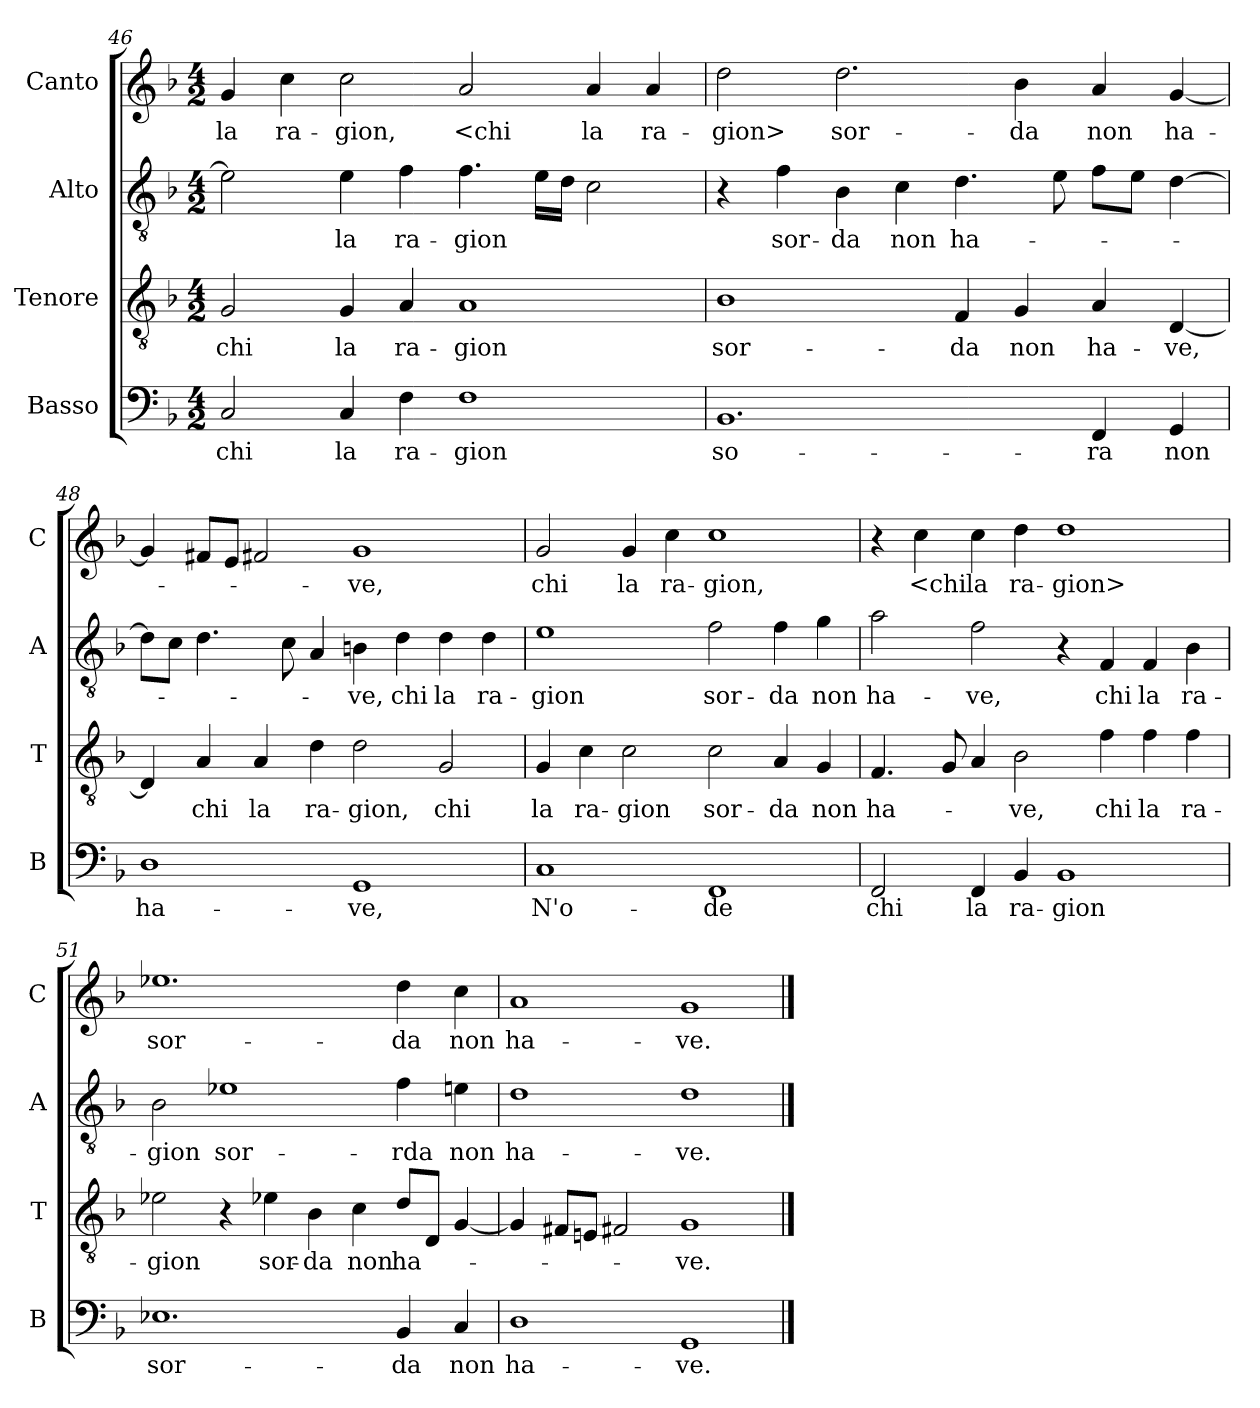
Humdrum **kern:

**kern	**text	**kern	**text	**kern	**text	**kern	**text
*part4	*part4	*part3	*part3	*part2	*part2	*part1	*part1
*staff4	*staff4	*staff3	*staff3	*staff2	*staff2	*staff1	*staff1
*I"Basso	*	*I"Tenore	*	*I"Alto	*	*I"Canto	*
*I'B	*	*I'T	*	*I'A	*	*I'C	*
*clefF4	*	*clefGv2	*	*clefGv2	*	*clefG2	*
*k[b-]	*	*k[b-]	*	*k[b-]	*	*k[b-]	*
*d:	*	*d:	*	*d:	*	*d:	*
*M4/2	*	*M4/2	*	*M4/2	*	*M4/2	*
=46	=46	=46	=46	=46	=46	=46	=46
2C	chi	2G	chi	2e]	.	4g	la
.	.	.	.	.	.	4cc	ra-
4C	la	4G	la	4e	la	2cc	-gion,
4F	ra-	4A	ra-	4f	ra-	.	.
1F	-gion	1A	-gion	4.f	-gion	2a	<chi
.	.	.	.	16eLL	.	.	.
.	.	.	.	16dJJ	.	.	.
.	.	.	.	2c	.	4a	la
.	.	.	.	.	.	4a	ra-
=47	=47	=47	=47	=47	=47	=47	=47
1.BB-	so-	1B-	sor-	4r	.	2dd	-gion>
.	.	.	.	4f	sor-	.	.
.	.	.	.	4B-	-da	2.dd	sor-
.	.	.	.	4c	non	.	.
.	.	4F	-da	4.d	ha-	.	.
.	.	4G	non	.	.	4b-	-da
.	.	.	.	8e	.	.	.
4FF	-ra	4A	ha-	8fL	.	4a	non
.	.	.	.	8eJ	.	.	.
4GG	non	[4D	-ve,	[4d	.	[4g	ha-
=48	=48	=48	=48	=48	=48	=48	=48
1D	ha-	4D]	.	8dL]	.	4g]	.
.	.	.	.	8cJ	.	.	.
.	.	4A	chi	4.d	.	8f#XL	.
.	.	.	.	.	.	8eJ	.
.	.	4A	la	.	.	2f#X	.
.	.	.	.	8c	.	.	.
.	.	4d	ra-	4A	.	.	.
1GG	-ve,	2d	-gion,	4Bn	-ve,	1g	-ve,
.	.	.	.	4d	chi	.	.
.	.	2G	chi	4d	la	.	.
.	.	.	.	4d	ra-	.	.
=49	=49	=49	=49	=49	=49	=49	=49
1C	N'o-	4G	la	1e	-gion	2g	chi
.	.	4c	ra-	.	.	.	.
.	.	2c	-gion	.	.	4g	la
.	.	.	.	.	.	4cc	ra-
1FF	-de	2c	sor-	2f	sor-	1cc	-gion,
.	.	4A	-da	4f	-da	.	.
.	.	4G	non	4g	non	.	.
=50	=50	=50	=50	=50	=50	=50	=50
2FF	chi	4.F	ha-	2a	ha-	4r	.
.	.	.	.	.	.	4cc	<chi
.	.	8G	.	.	.	.	.
4FF	la	4A	.	2f	-ve,	4cc	la
4BB-	ra-	2B-	-ve,	.	.	4dd	ra-
1BB-	-gion	.	.	4r	.	1dd	-gion>
.	.	4f	chi	4F	chi	.	.
.	.	4f	la	4F	la	.	.
.	.	4f	ra-	4B-	ra-	.	.
=51	=51	=51	=51	=51	=51	=51	=51
1.E-X	sor-	2e-X	-gion	2B-	-gion	1.ee-X	sor-
.	.	4r	.	1e-X	sor-	.	.
.	.	4e-X	sor-	.	.	.	.
.	.	4B-	-da	.	.	.	.
.	.	4c	non	.	.	.	.
4BB-	-da	8dL	ha-	4f	-rda	4dd	-da
.	.	8DJ	.	.	.	.	.
4C	non	[4G	.	4en	non	4cc	non
=52	=52	=52	=52	=52	=52	=52	=52
1D	ha-	4G]	.	1d	ha-	1a	ha-
.	.	8F#XL	.	.	.	.	.
.	.	8EnJ	.	.	.	.	.
.	.	2F#X	.	.	.	.	.
1GG	-ve.	1G	-ve.	1d	-ve.	1g	-ve.
==	==	==	==	==	==	==	==
*-	*-	*-	*-	*-	*-	*-	*-
